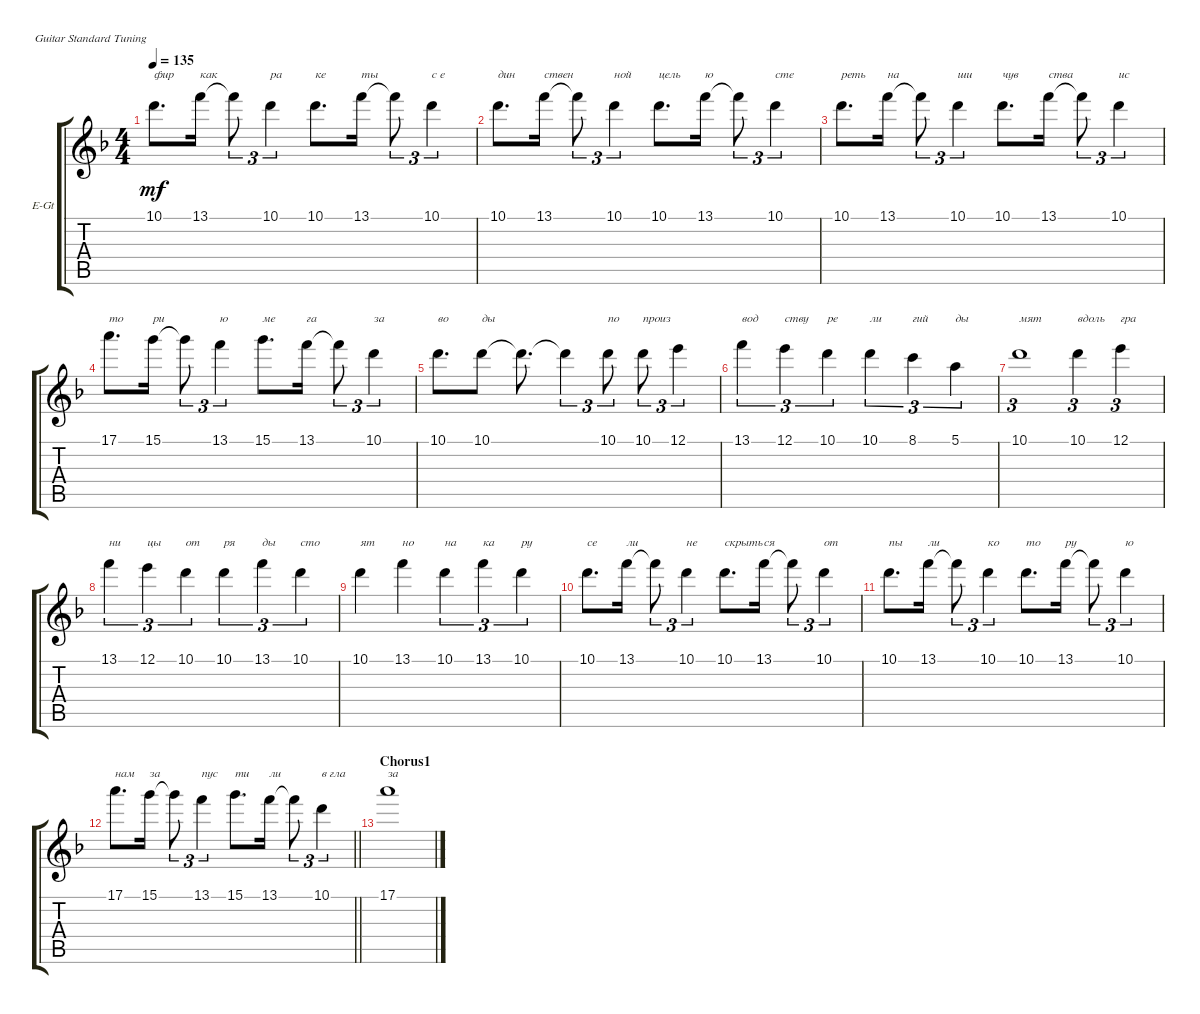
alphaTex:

\bracketExtendMode groupsimilarinstruments
\firstSystemTrackNameOrientation horizontal
\otherSystemsTrackNameOrientation horizontal
\track ("vocal  (Artur Potemkin)" "E-Gt") {instrument electricguitarclean}
\staff {score tabs}
\tuning (E4 B3 G3 D3 A2 E2)
\ts (4 4)
\tempo 135
\clef g2
\scale
0.333333
\ks dminor
10.1.8{d txt "фир" dy mf} 13.1.16{txt "как"} 13.1{t}.8{tu (3 2)} 10.1.4{tu (3 2) txt "ра"} 10.1.8{d txt "ке"} 13.1.16{txt "ты"} 13.1{t}.8{tu (3 2)} 10.1.4{tu (3 2) txt "с е"} |
\scale
0.333333 10.1.8{d txt "дин"} 13.1.16{txt "ствен"} 13.1{t}.8{tu (3 2)} 10.1.4{tu (3 2) txt "ной"} 10.1.8{d txt "цель"} 13.1.16{txt "ю"} 13.1{t}.8{tu (3 2)} 10.1.4{tu (3 2) txt "сте"} |
\scale
0.333333 10.1.8{d txt "реть"} 13.1.16{txt "на"} 13.1{t}.8{tu (3 2)} 10.1.4{tu (3 2) txt "ши"} 10.1.8{d txt "чув"} 13.1.16{txt "ства"} 13.1{t}.8{tu (3 2)} 10.1.4{tu (3 2) txt "ис"} |
\scale
0.333333 17.1.8{d txt "то"} 15.1.16{txt "ри"} 15.1{t}.8{tu (3 2)} 13.1.4{tu (3 2) txt "ю"} 15.1.8{d txt "ме"} 13.1.16{txt "га"} 13.1{t}.8{tu (3 2)} 10.1.4{tu (3 2) txt "за"} |
\scale
0.333333 10.1.8{d txt "во"} 10.1.8{txt "ды"} 10.1{t}.8{d} 10.1{t}.4{tu (3 2)} 10.1.8{tu (3 2) txt "по"} 10.1.8{tu (3 2) txt "произ"} 12.1.4{tu (3 2)} |
\scale
0.333333 13.1.4{tu (3 2) txt "вод"} 12.1.4{tu (3 2) txt "ству"} 10.1.4{tu (3 2) txt "ре"} 10.1.4{tu (3 2) txt "ли"} 8.1.4{tu (3 2) txt "гий"} 5.1.4{tu (3 2) txt "ды"} |
\scale
0.333333 10.1.1{tu (3 2) txt "мят"} 10.1.4{tu (3 2) txt "вдоль"} 12.1.4{tu (3 2) txt "гра"} |
\scale
0.333333 13.1.4{tu (3 2) txt "ни"} 12.1.4{tu (3 2) txt "цы"} 10.1.4{tu (3 2) txt "от"} 10.1.4{tu (3 2) txt "ря"} 13.1.4{tu (3 2) txt "ды"} 10.1.4{tu (3 2) txt "сто"} |
\scale
0.333333 10.1.4{txt "ят"} 13.1.4{txt "но"} 10.1.4{tu (3 2) txt "на"} 13.1.4{tu (3 2) txt "ка"} 10.1.4{tu (3 2) txt "ру"} |
\scale
0.333333 10.1.8{d txt "се"} 13.1.16{txt "ли"} 13.1{t}.8{tu (3 2)} 10.1.4{tu (3 2) txt "не"} 10.1.8{d txt "скрыть"} 13.1.16{txt "ся"} 13.1{t}.8{tu (3 2)} 10.1.4{tu (3 2) txt "от"} |
\scale
0.333333 10.1.8{d txt "пы"} 13.1.16{txt "ли"} 13.1{t}.8{tu (3 2)} 10.1.4{tu (3 2) txt "ко"} 10.1.8{d txt "то"} 13.1.16{txt "ру"} 13.1{t}.8{tu (3 2)} 10.1.4{tu (3 2) txt "ю"} |
\scale
0.333333
\barLineRight lightlight
17.1.8{d txt "нам"} 15.1.16{txt "за"} 15.1{t}.8{tu (3 2)} 13.1.4{tu (3 2) txt "пус"} 15.1.8{d txt "ти"} 13.1.16{txt "ли"} 13.1{t}.8{tu (3 2)} 10.1.4{tu (3 2) txt "в гла"} |
\section ("" "Chorus1")
\scale
0.333333 17.1.1{txt "за"} |
\scale
0.333333 |
\scale
0.333333 |
\scale
0.333333
